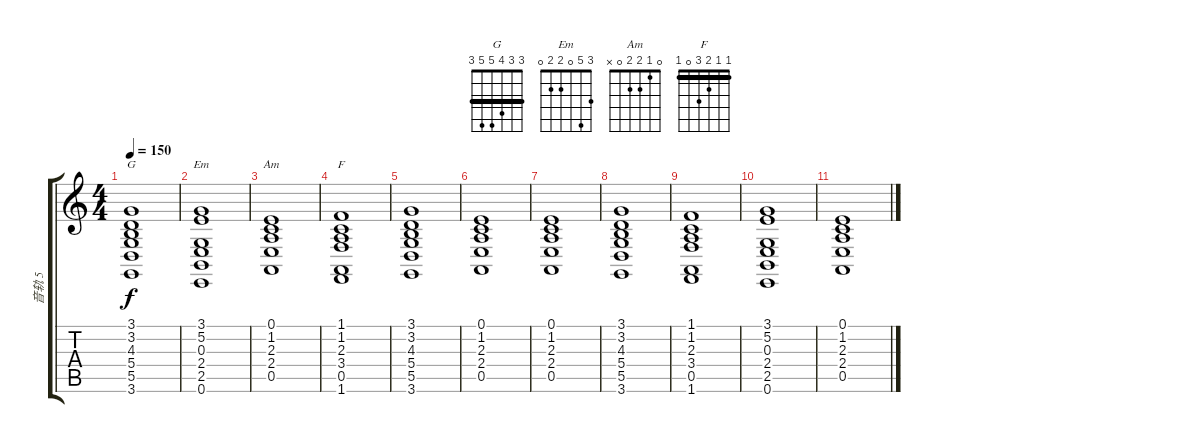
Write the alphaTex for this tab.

\track ("音轨 5" "音轨 5") {instrument pad8sweep}
\staff {score tabs}
\tuning (E4 B3 G3 D3 A2 E2) {hide}
\chord ("G" 3 3 4 5 5 3) {barre 3}
\chord ("Em" 3 5 0 2 2 0)
\chord ("Am" 0 1 2 2 0 x)
\chord ("F" 1 1 2 3 0 1) {barre 1}
\ts (4 4)
\tempo 150
\clef g2
\ks c
(3.1 3.2 4.3 5.4 5.5 3.6).1{ch "G" dy f} |
(3.1 5.2 0.3 2.4 2.5 0.6).1{ch "Em"} |
(0.1 1.2 2.3 2.4 0.5).1{ch "Am"} |
(1.1 1.2 2.3 3.4 0.5 1.6).1{ch "F"} |
(3.1 3.2 4.3 5.4 5.5 3.6).1 |
(0.1 1.2 2.3 2.4 0.5).1 |
(0.1 1.2 2.3 2.4 0.5).1 |
(3.1 3.2 4.3 5.4 5.5 3.6).1 |
(1.1 1.2 2.3 3.4 0.5 1.6).1 |
(3.1 5.2 0.3 2.4 2.5 0.6).1 |
(0.1 1.2 2.3 2.4 0.5).1
